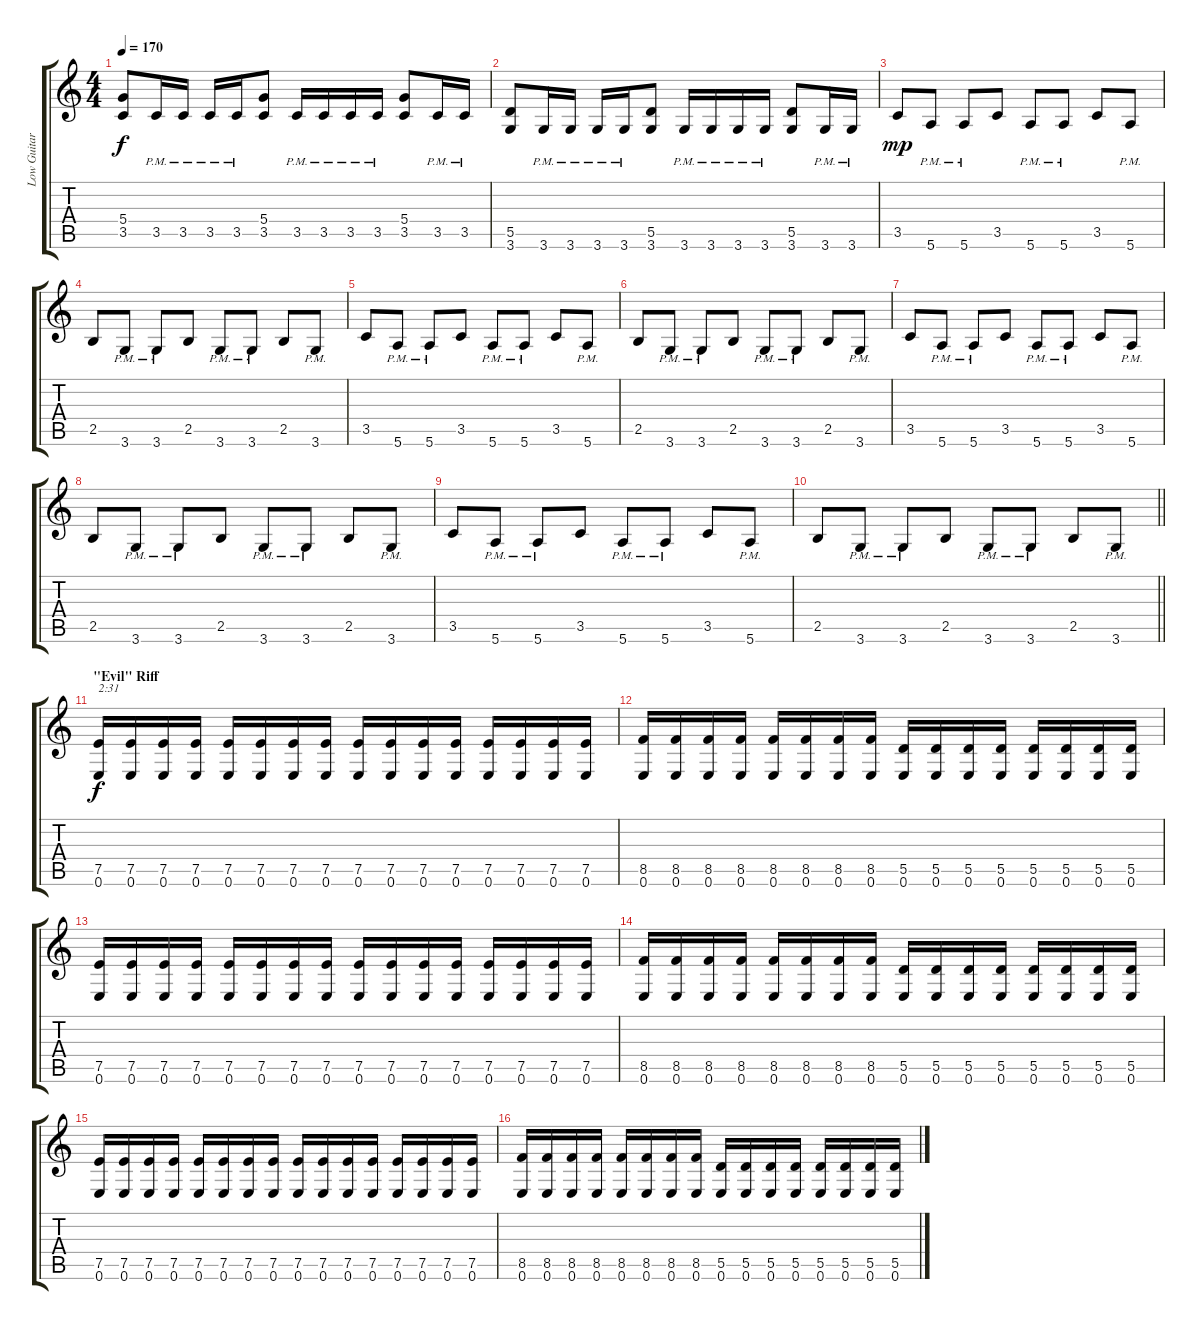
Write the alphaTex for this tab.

\track ("Low Guitar/Rhythm " "Low Guitar") {instrument distortionguitar}
\staff {score tabs}
\tuning (E4 B3 G3 D3 A2 E2) {hide}
\ts (4 4)
\tempo 170
\clef g2
\ks c
(5.4 3.5).8{dy f} 3.5{pm}.16 3.5{pm}.16 3.5{pm}.16 3.5{pm}.16 (5.4 3.5).8 3.5{pm}.16 3.5{pm}.16 3.5{pm}.16 3.5{pm}.16 (5.4 3.5).8 3.5{pm}.16 3.5{pm}.16 |
(5.5 3.6).8 3.6{pm}.16 3.6{pm}.16 3.6{pm}.16 3.6{pm}.16 (5.5 3.6).8 3.6{pm}.16 3.6{pm}.16 3.6{pm}.16 3.6{pm}.16 (5.5 3.6).8 3.6{pm}.16 3.6{pm}.16 |
3.5.8{dy mp} 5.6{pm}.8 5.6{pm}.8 3.5.8 5.6{pm}.8 5.6{pm}.8 3.5.8 5.6{pm}.8 |
2.5.8 3.6{pm}.8 3.6{pm}.8 2.5.8 3.6{pm}.8 3.6{pm}.8 2.5.8 3.6{pm}.8 |
3.5.8 5.6{pm}.8 5.6{pm}.8 3.5.8 5.6{pm}.8 5.6{pm}.8 3.5.8 5.6{pm}.8 |
2.5.8 3.6{pm}.8 3.6{pm}.8 2.5.8 3.6{pm}.8 3.6{pm}.8 2.5.8 3.6{pm}.8 |
3.5.8 5.6{pm}.8 5.6{pm}.8 3.5.8 5.6{pm}.8 5.6{pm}.8 3.5.8 5.6{pm}.8 |
2.5.8 3.6{pm}.8 3.6{pm}.8 2.5.8 3.6{pm}.8 3.6{pm}.8 2.5.8 3.6{pm}.8 |
3.5.8 5.6{pm}.8 5.6{pm}.8 3.5.8 5.6{pm}.8 5.6{pm}.8 3.5.8 5.6{pm}.8 |
\barLineRight lightlight
2.5.8 3.6{pm}.8 3.6{pm}.8 2.5.8 3.6{pm}.8 3.6{pm}.8 2.5.8 3.6{pm}.8 |
\section ("" "\"Evil\" Riff")
(7.5 0.6).16{txt "2:31" dy f} (7.5 0.6).16 (7.5 0.6).16 (7.5 0.6).16 (7.5 0.6).16 (7.5 0.6).16 (7.5 0.6).16 (7.5 0.6).16 (7.5 0.6).16 (7.5 0.6).16 (7.5 0.6).16 (7.5 0.6).16 (7.5 0.6).16 (7.5 0.6).16 (7.5 0.6).16 (7.5 0.6).16 |
(8.5 0.6).16 (8.5 0.6).16 (8.5 0.6).16 (8.5 0.6).16 (8.5 0.6).16 (8.5 0.6).16 (8.5 0.6).16 (8.5 0.6).16 (5.5 0.6).16 (5.5 0.6).16 (5.5 0.6).16 (5.5 0.6).16 (5.5 0.6).16 (5.5 0.6).16 (5.5 0.6).16 (5.5 0.6).16 |
(7.5 0.6).16 (7.5 0.6).16 (7.5 0.6).16 (7.5 0.6).16 (7.5 0.6).16 (7.5 0.6).16 (7.5 0.6).16 (7.5 0.6).16 (7.5 0.6).16 (7.5 0.6).16 (7.5 0.6).16 (7.5 0.6).16 (7.5 0.6).16 (7.5 0.6).16 (7.5 0.6).16 (7.5 0.6).16 |
(8.5 0.6).16 (8.5 0.6).16 (8.5 0.6).16 (8.5 0.6).16 (8.5 0.6).16 (8.5 0.6).16 (8.5 0.6).16 (8.5 0.6).16 (5.5 0.6).16 (5.5 0.6).16 (5.5 0.6).16 (5.5 0.6).16 (5.5 0.6).16 (5.5 0.6).16 (5.5 0.6).16 (5.5 0.6).16 |
(7.5 0.6).16 (7.5 0.6).16 (7.5 0.6).16 (7.5 0.6).16 (7.5 0.6).16 (7.5 0.6).16 (7.5 0.6).16 (7.5 0.6).16 (7.5 0.6).16 (7.5 0.6).16 (7.5 0.6).16 (7.5 0.6).16 (7.5 0.6).16 (7.5 0.6).16 (7.5 0.6).16 (7.5 0.6).16 |
(8.5 0.6).16 (8.5 0.6).16 (8.5 0.6).16 (8.5 0.6).16 (8.5 0.6).16 (8.5 0.6).16 (8.5 0.6).16 (8.5 0.6).16 (5.5 0.6).16 (5.5 0.6).16 (5.5 0.6).16 (5.5 0.6).16 (5.5 0.6).16 (5.5 0.6).16 (5.5 0.6).16 (5.5 0.6).16
